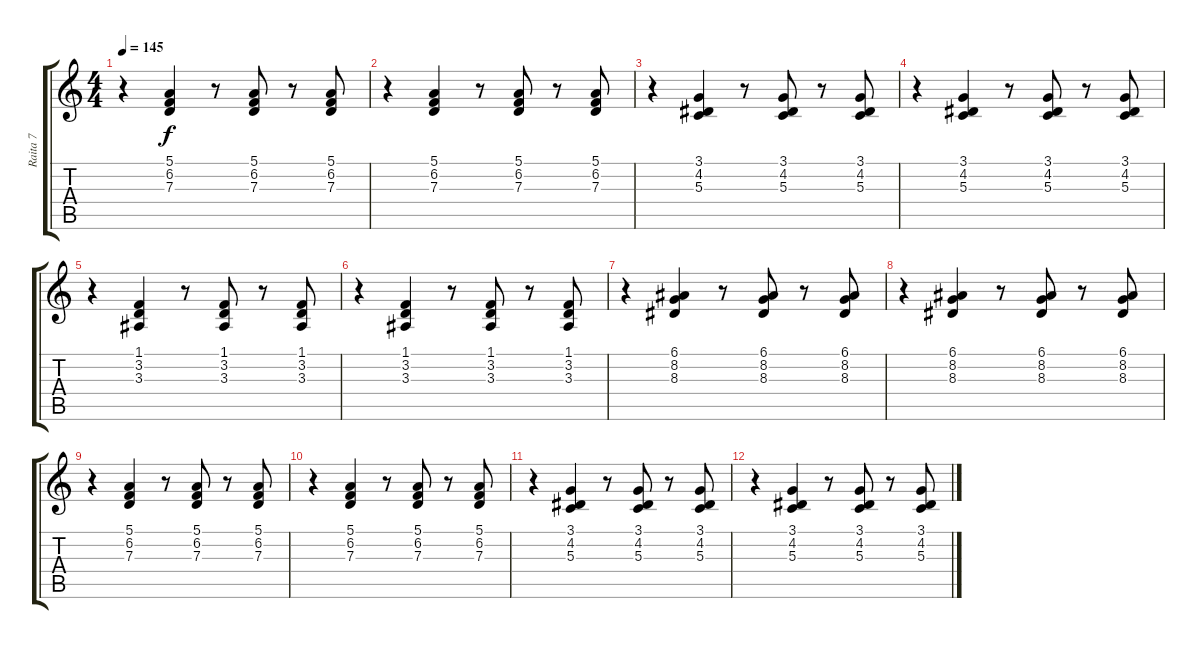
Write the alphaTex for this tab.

\track ("Raita 7" "Raita 7") {instrument rockorgan}
\staff {score tabs}
\tuning (E4 B3 G3 D3 A2 E2) {hide}
\ts (4 4)
\tempo 145
\clef g2
\ks c
r.4{dy f} (5.1 6.2 7.3).4 r.8 (5.1 6.2 7.3).8 r.8 (5.1 6.2 7.3).8 |
r.4 (5.1 6.2 7.3).4 r.8 (5.1 6.2 7.3).8 r.8 (5.1 6.2 7.3).8 |
r.4 (3.1 4.2 5.3).4 r.8 (3.1 4.2 5.3).8 r.8 (3.1 4.2 5.3).8 |
r.4 (3.1 4.2 5.3).4 r.8 (3.1 4.2 5.3).8 r.8 (3.1 4.2 5.3).8 |
r.4 (1.1 3.2 3.3).4 r.8 (1.1 3.2 3.3).8 r.8 (1.1 3.2 3.3).8 |
r.4 (1.1 3.2 3.3).4 r.8 (1.1 3.2 3.3).8 r.8 (1.1 3.2 3.3).8 |
r.4{instrument rockorgan} (6.1 8.2 8.3).4 r.8 (6.1 8.2 8.3).8 r.8 (6.1 8.2 8.3).8 |
r.4 (6.1 8.2 8.3).4 r.8 (6.1 8.2 8.3).8 r.8 (6.1 8.2 8.3).8 |
r.4 (5.1 6.2 7.3).4 r.8 (5.1 6.2 7.3).8 r.8 (5.1 6.2 7.3).8 |
r.4 (5.1 6.2 7.3).4 r.8 (5.1 6.2 7.3).8 r.8 (5.1 6.2 7.3).8 |
r.4 (3.1 4.2 5.3).4 r.8 (3.1 4.2 5.3).8 r.8 (3.1 4.2 5.3).8 |
r.4 (3.1 4.2 5.3).4 r.8 (3.1 4.2 5.3).8 r.8 (3.1 4.2 5.3).8
